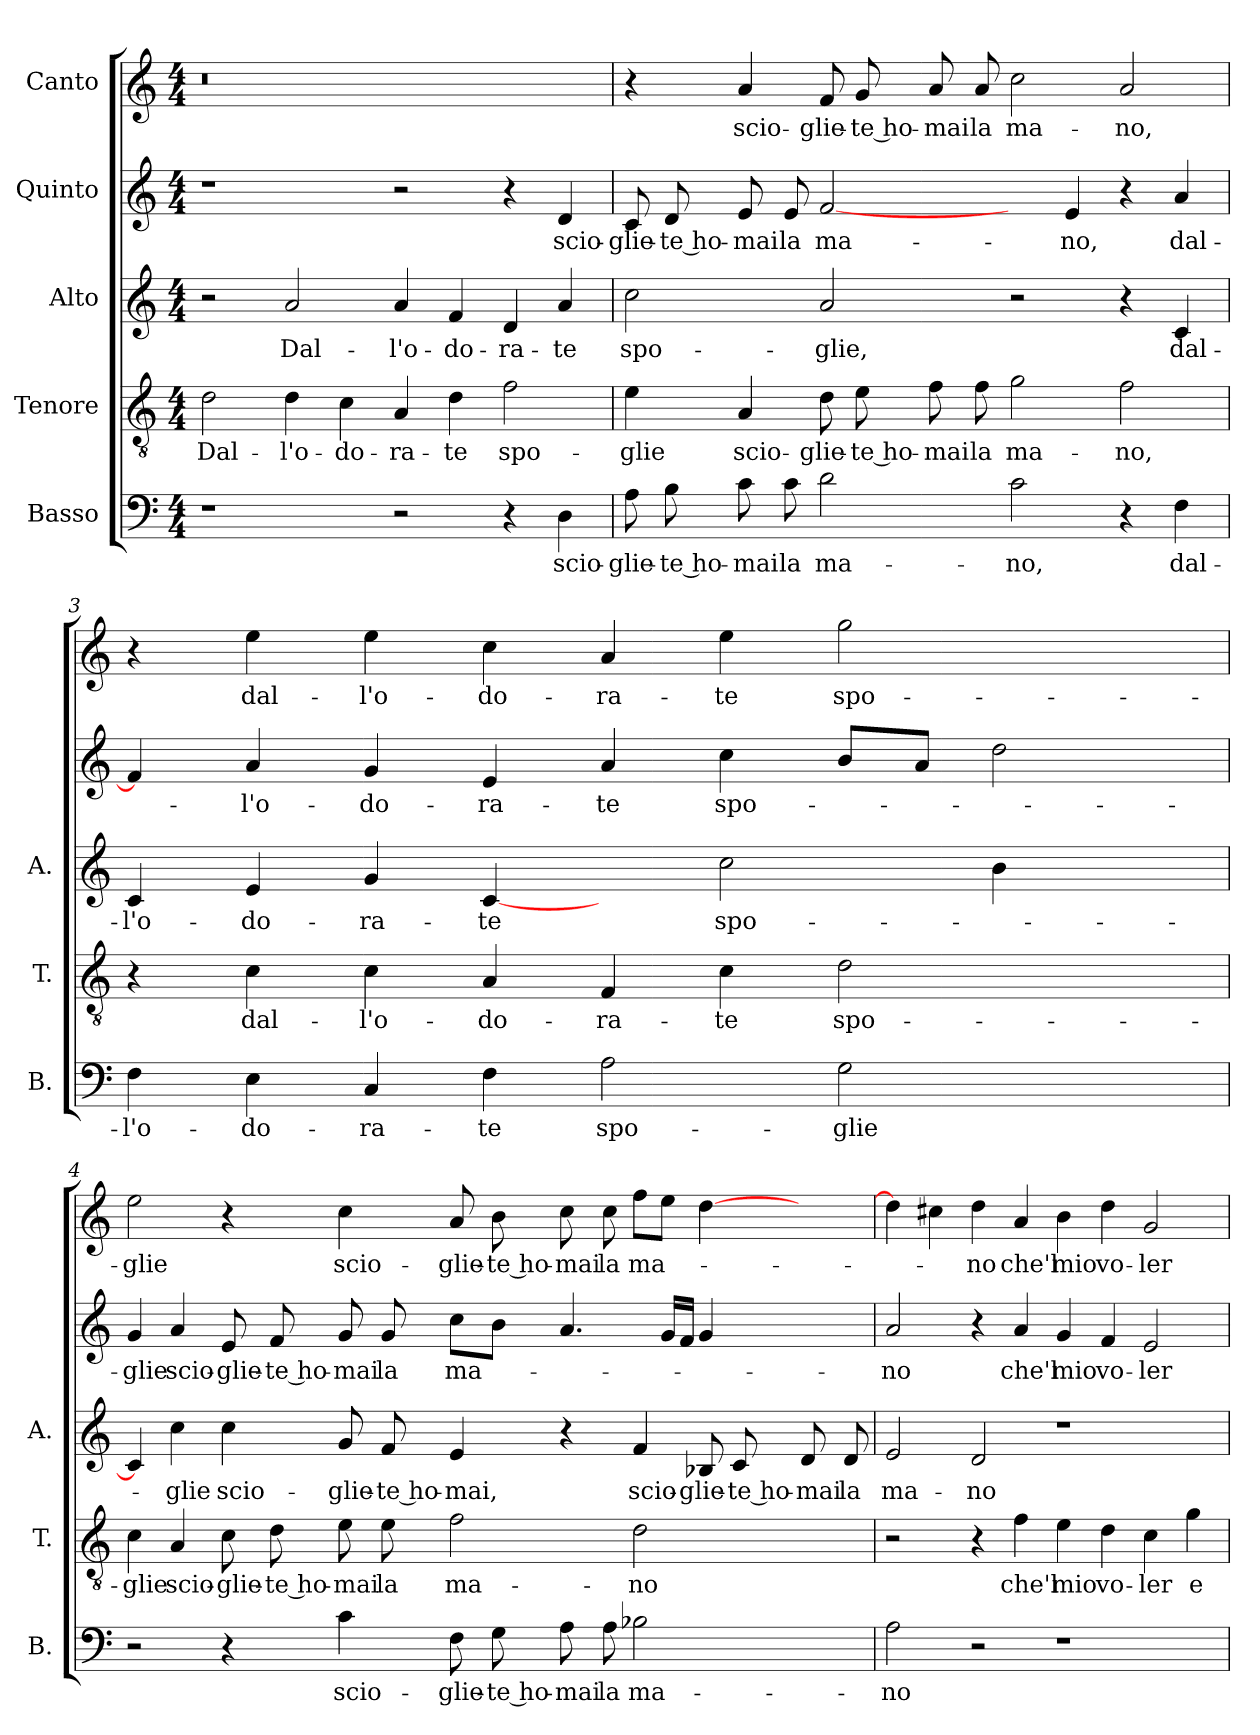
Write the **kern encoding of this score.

**kern	**text	**kern	**text	**kern	**text	**kern	**text	**kern	**text
*part5	*part5	*part4	*part4	*part3	*part3	*part2	*part2	*part1	*part1
*staff5	*staff5	*staff4	*staff4	*staff3	*staff3	*staff2	*staff2	*staff1	*staff1
*I"Basso	*	*I"Tenore	*	*I"Alto	*	*I"Quinto	*	*I"Canto	*
*I'B.	*	*I'T.	*	*I'A.	*	*	*	*	*
*clefF4	*	*clefGv2	*	*clefG2	*	*clefG2	*	*clefG2	*
*k[]	*	*k[]	*	*k[]	*	*k[]	*	*k[]	*
*C:	*	*C:	*	*C:	*	*C:	*	*C:	*
*M4/4	*	*M4/4	*	*M4/4	*	*M4/4	*	*M4/4	*
=1	=1	=1	=1	=1	=1	=1	=1	=1	=1
!	!	!	!	!	!	!	!	!LO:N:vis=0	!
1r	.	2d\	Dal-	2r	.	1r	.	1r	.
.	.	4d\	-l'o-	2a/	Dal-	.	.	.	.
.	.	4c\	-do-	.	.	.	.	.	.
2r	.	4A/	-ra-	4a/	-l'o-	2r	.	1ryy	.
.	.	4d\	-te	4f/	-do-	.	.	.	.
4r	.	2f\	spo-	4d/	-ra-	4r	.	.	.
4D\	scio-	.	.	4a/	-te	4d/	scio-	.	.
=2	=2	=2	=2	=2	=2	=2	=2	=2	=2
8A\	-glie-	4e\	-glie	2cc\	spo-	8c/	-glie-	4r	.
8B\	-te ho-	.	.	.	.	8d/	-te ho-	.	.
8c\	-mai	4A/	scio-	.	.	8e/	-mai	4a/	scio-
8c\	la	.	.	.	.	8e/	la	.	.
2d\	ma-	8d\	-glie-	2a/	-glie,	[2f/	ma-	8f/	-glie-
.	.	8e\	-te ho-	.	.	.	.	8g/	-te ho-
.	.	8f\	-mai	.	.	.	.	8a/	-mai
.	.	8f\	la	.	.	.	.	8a/	la
2c\	-no,	2g\	ma-	2r	.	4ryy	.	2cc\	ma-
.	.	.	.	.	.	4e/	-no,	.	.
4r	.	2f\	-no,	4r	.	4r	.	2a/	-no,
4F\	dal-	.	.	4c/	dal-	4a/	dal-	.	.
=3	=3	=3	=3	=3	=3	=3	=3	=3	=3
4F\	-l'o-	4r	.	4c/	-l'o-	4f/]	.	4r	.
4E\	-do-	4c\	dal-	4e/	-do-	4a/	-l'o-	4ee\	dal-
4C/	-ra-	4c\	-l'o-	4g/	-ra-	4g/	-do-	4ee\	-l'o-
4F\	-te	4A/	-do-	[4c/	-te	4e/	-ra-	4cc\	-do-
2A\	spo-	4F/	-ra-	4ryy	.	4a/	-te	4a/	-ra-
.	.	4c\	-te	2cc\	spo-	4cc\	spo-	4ee\	-te
2G\	-glie	2d\	spo-	.	.	8b/L	.	2gg\	spo-
.	.	.	.	.	.	8a/J	.	.	.
.	.	.	.	4b\	.	2dd\	.	.	.
4ryy	.	4ryy	.	4ryy	.	.	.	4ryy	.
=4	=4	=4	=4	=4	=4	=4	=4	=4	=4
2r	.	4c\	-glie	4c/]	.	4g/	-glie	2ee\	-glie
.	.	4A/	scio-	4cc\	-glie	4a/	scio-	.	.
4r	.	8c\	-glie-	4cc\	scio-	8e/	-glie-	4r	.
.	.	8d\	-te ho-	.	.	8f/	-te ho-	.	.
4c\	scio-	8e\	-mai	8g/	-glie-	8g/	-mai	4cc\	scio-
.	.	8e\	la	8f/	-te ho-	8g/	la	.	.
8F\	-glie-	2f\	ma-	4e/	-mai,	8cc\L	ma-	8a/	-glie-
8G\	-te ho-	.	.	.	.	8b\J	.	8b\	-te ho-
8A\	-mai	.	.	4r	.	4.a/	.	8cc\	-mai
8A\	la	.	.	.	.	.	.	8cc\	la
2B-X\	ma-	2d\	-no	4f/	scio-	.	.	8ff\L	ma-
.	.	.	.	.	.	16g/LL	.	8ee\J	.
.	.	.	.	.	.	16f/JJ	.	.	.
.	.	.	.	8B-X/	-glie-	4g/	.	[4dd\	.
.	.	.	.	8c/	-te ho-	.	.	.	.
4ryy	.	4ryy	.	8d/	-mai	4ryy	.	4ryy	.
.	.	.	.	8d/	la	.	.	.	.
=5	=5	=5	=5	=5	=5	=5	=5	=5	=5
2A\	-no	2r	.	2e/	ma-	2a/	-no	4dd\]	.
.	.	.	.	.	.	.	.	4cc#X\	.
2r	.	4r	.	2d/	-no	4r	.	4dd\	-no
.	.	4f\	che'l	.	.	4a/	che'l	4a/	che'l
1r	.	4e\	mio	1r	.	4g/	mio	4b\	mio
.	.	4d\	vo-	.	.	4f/	vo-	4dd\	vo-
.	.	4c\	-ler	.	.	2e/	-ler	2g/	-ler
.	.	4g\	e	.	.	.	.	.	.
=	=	=	=	=	=	=	=	=	=
*-	*-	*-	*-	*-	*-	*-	*-	*-	*-
